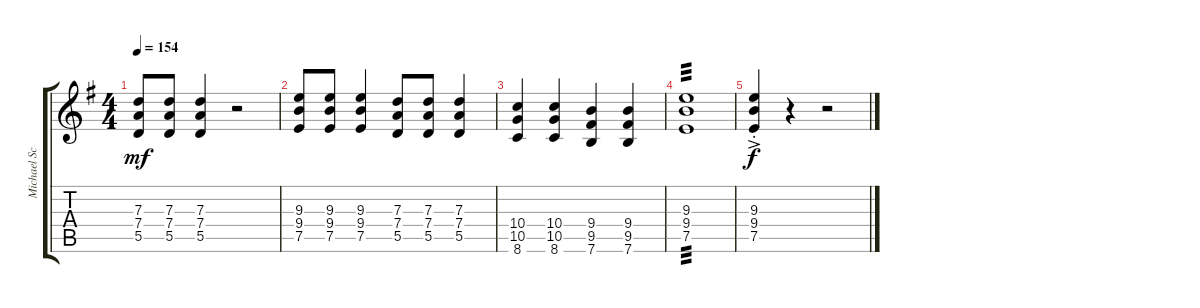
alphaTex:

\track ("Michael Schenker - Guitar 2" "Michael Sc") {instrument distortionguitar}
\staff {score tabs}
\tuning (E4 B3 G3 D3 A2 E2) {hide}
\ts (4 4)
\tempo 154
\clef g2
\ks g
(7.3 7.4 5.5).8{dy mf} (7.3 7.4 5.5).8 (7.3 7.4 5.5).4 r.2 |
(9.3 9.4 7.5).8 (9.3 9.4 7.5).8 (9.3 9.4 7.5).4 (7.3 7.4 5.5).8 (7.3 7.4 5.5).8 (7.3 7.4 5.5).4 |
(10.4 10.5 8.6).4 (10.4 10.5 8.6).4 (9.4 9.5 7.6).4 (9.4 9.5 7.6).4 |
(9.3 9.4 7.5).1{tp 3} |
(9.3{ac st} 9.4{ac st} 7.5{ac st}).4{dy f} r.4 r.2
